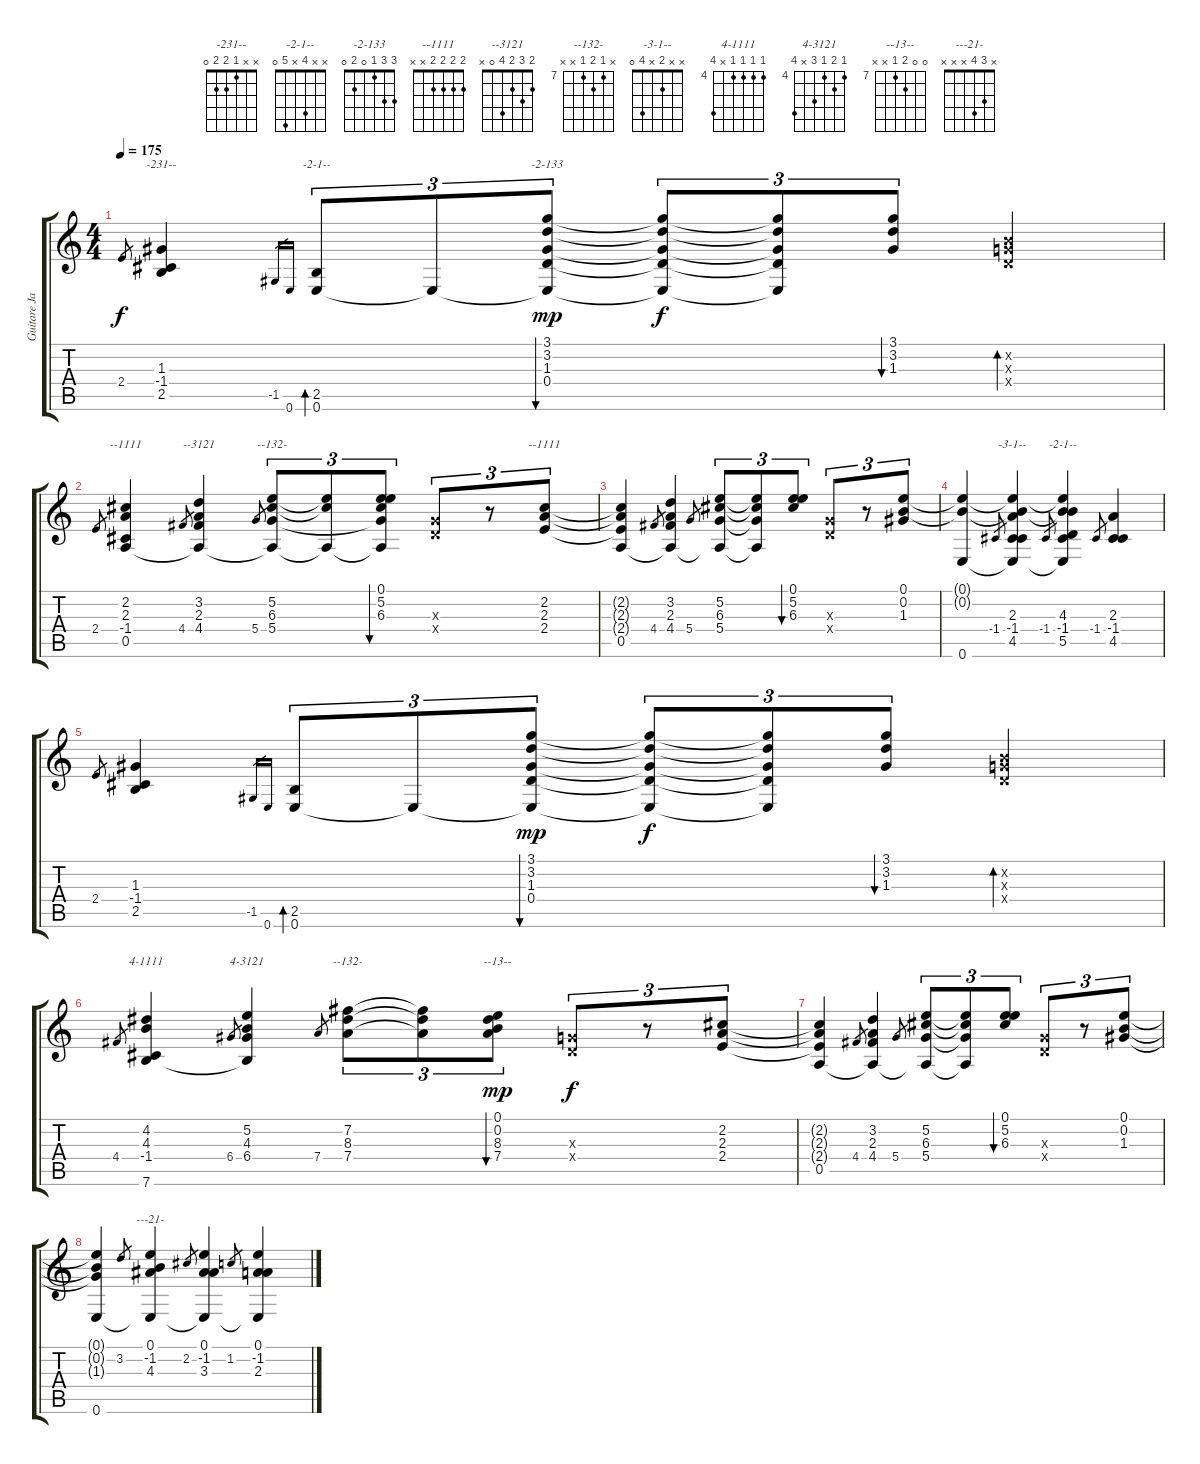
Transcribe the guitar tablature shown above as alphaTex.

\track ("Guitare Janvier 2002" "Guitare Ja") {instrument acousticguitarnylon}
\staff {score tabs}
\tuning (E4 B3 G3 D3 A2 E2) {hide}
\chord ("-231--" x x 1 2 2 0)
\chord ("-2-1--" x x 1 x 2 0)
\chord ("-2-133" 3 3 1 0 2 0)
\chord ("--1111" 2 2 2 2 0 x)
\chord ("--3121" 2 3 2 4 0 x)
\chord ("--132-" 0 5 6 5 x x) {firstfret 5}
\chord ("--1111" 2 2 2 2 x x)
\chord ("-3-1--" x x 2 x 4 0)
\chord ("-2-1--" x x 4 x 5 0)
\chord ("4-1111" 4 4 4 4 x 7) {firstfret 4}
\chord ("4-3121" 4 5 4 6 x 7) {firstfret 4}
\chord ("--132-" x 7 8 7 x x) {firstfret 7}
\chord ("--13--" 0 0 8 7 x x) {firstfret 7}
\chord ("---21-" x 3 4 x x x)
\ts (4 4)
\tempo 175
\clef g2
\ks c
2.4.8{gr dy f} (1.3 -1.4 2.5).4{ch "-231--"} -1.5.16{gr} 0.6.16{gr} (2.5 0.6).8{tu (3 2) bd 30 ch "-2-1--"} 0.6{t}.8{tu (3 2)} (3.1 3.2 1.3 0.4 0.6{t}).8{tu (3 2) bu 30 ch "-2-133" dy mp} (3.1{t} 3.2{t} 1.3{t} 0.4{t} 0.6{t}).8{tu (3 2) dy f} (3.1{t} 3.2{t} 1.3{t} 0.4{t} 0.6{t}).8{tu (3 2)} (3.1 3.2 1.3).8{tu (3 2) bu 30} (0.2{x} 0.3{x} 0.4{x}).4{bd 30} |
2.4.8{gr} (2.2 2.3 -1.4 0.5).4{ch "--1111"} 4.4.8{gr} (3.2 2.3 4.4 0.5{t}).4{ch "--3121"} 5.4.8{gr} (5.2 6.3 5.4 0.5{t}).8{tu (3 2) ch "--132-"} (5.2{t} 6.3{t} 0.5{t}).8{tu (3 2)} (0.1 5.2 6.3 5.4{t} 0.5{t}).8{tu (3 2) bu 30} (0.3{x} 0.4{x}).8{tu (3 2)} r.8{tu (3 2)} (2.2 2.3 2.4).8{tu (3 2) ch "--1111"} |
(2.2{t} 2.3{t} 2.4{t} 0.5).4 4.4.8{gr} (3.2 2.3 4.4 0.5{t}).4 5.4.8{gr} (5.2 6.3 5.4 0.5{t}).8{tu (3 2)} (5.2{t} 6.3{t} 5.4{t} 0.5{t}).8{tu (3 2)} (0.1 5.2 6.3).8{tu (3 2) bu 30} (0.3{x} 0.4{x}).8{tu (3 2)} r.8{tu (3 2)} (0.1 0.2 1.3).8{tu (3 2)} |
(0.1{t} 0.2{t} 0.6).4 -1.4.8{gr} (0.1{t} 0.2{t} 2.3 -1.4 4.5 0.6{t}).4{ch "-3-1--"} -1.4.8{gr} (0.1{t} 0.2{t} 4.3 -1.4 5.5 0.6{t}).4{ch "-2-1--"} -1.4.8{gr} (2.3 -1.4 4.5).4 |
2.4.8{gr} (1.3 -1.4 2.5).4 -1.5.16{gr} 0.6.16{gr} (2.5 0.6).8{tu (3 2) bd 30} 0.6{t}.8{tu (3 2)} (3.1 3.2 1.3 0.4 0.6{t}).8{tu (3 2) bu 30 dy mp} (3.1{t} 3.2{t} 1.3{t} 0.4{t} 0.6{t}).8{tu (3 2) dy f} (3.1{t} 3.2{t} 1.3{t} 0.4{t} 0.6{t}).8{tu (3 2)} (3.1 3.2 1.3).8{tu (3 2) bu 30} (0.2{x} 0.3{x} 0.4{x}).4{bd 30} |
4.4.8{gr} (4.2 4.3 -1.4 7.6).4{ch "4-1111"} 6.4.8{gr} (5.2 4.3 6.4 7.6{t}).4{ch "4-3121"} 7.4.8{gr} (7.2 8.3 7.4).8{tu (3 2) ch "--132-"} (7.2{t} 8.3{t} 7.4{t}).8{tu (3 2)} (0.1 0.2 8.3 7.4).8{tu (3 2) bu 30 ch "--13--" dy mp} (0.3{x} 0.4{x}).8{tu (3 2) dy f} r.8{tu (3 2)} (2.2 2.3 2.4).8{tu (3 2)} |
(2.2{t} 2.3{t} 2.4{t} 0.5).4 4.4.8{gr} (3.2 2.3 4.4 0.5{t}).4 5.4.8{gr} (5.2 6.3 5.4 0.5{t}).8{tu (3 2)} (5.2{t} 6.3{t} 5.4{t} 0.5{t}).8{tu (3 2)} (0.1 5.2 6.3).8{tu (3 2) bu 30} (0.3{x} 0.4{x}).8{tu (3 2)} r.8{tu (3 2)} (0.1 0.2 1.3).8{tu (3 2)} |
(0.1{t} 0.2{t} 1.3{t} 0.6).4 3.2.8{gr} (0.1 -1.2 4.3 0.6{t}).4{ch "---21-"} 2.2.8{gr} (0.1 -1.2 3.3 0.6{t}).4 1.2.8{gr} (0.1 -1.2 2.3 0.6{t}).4
